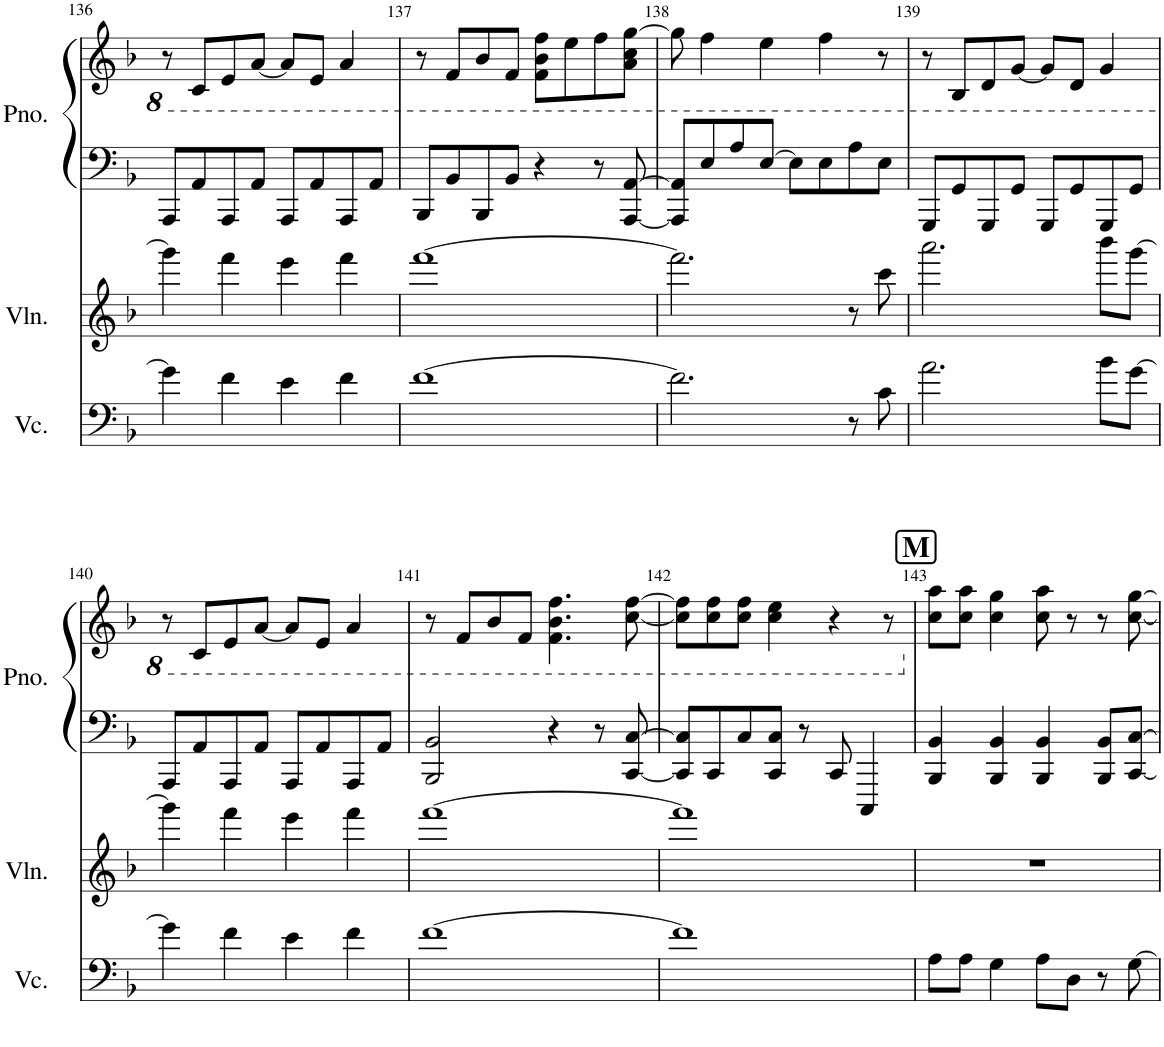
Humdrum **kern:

**kern	**kern	**kern	**kern
*part3	*part2	*part1	*part1
*staff4	*staff3	*staff2	*staff1
*I"Violoncello	*I"Violin	*I"Piano	*
*I'Vc.	*I'Vln.	*I'Pno.	*
!!LO:PB:g=z
*clefF4	*clefG2	*clefF4	*clefG2
*k[b-]	*k[b-]	*k[b-]	*k[b-]
*M4/4	*M4/4	*M4/4	*M4/4
=136	=136	=136	=136
4g\]	4ggg\]	8AAA/L	8r
.	.	8AA/	8C/L
4f\	4fff\	8AAA/	8E/
.	.	8AA/J	[8A/J
4e\	4eee\	8AAA/L	8A/L]
.	.	8AA/	8E/J
4f\	4fff\	8AAA/	4A/
.	.	8AA/J	.
=137	=137	=137	=137
[1f	[1fff	8BBB-/L	8r
.	.	8BB-/	8F/L
.	.	8BBB-/	8B-/
.	.	8BB-/J	8F/J
.	.	4r	8F\ 8B-\ 8f\L
.	.	.	8e\
.	.	8r	8f\
.	.	[8AAA/ [8AA/	8A\ 8c\ [8g\J
=138	=138	=138	=138
2.f\]	2.fff\]	8AAA/] 8AA/]L	8g\]
.	.	8E/	4f\
.	.	8A/	.
.	.	[8E/J	4e\
.	.	8E\L]	.
.	.	8E\	4f\
8r	8r	8A\	.
8c\	8ccc\	8E\J	8r
=139	=139	=139	=139
2.a\	2.aaa\	8GGG/L	8r
.	.	8GG/	8BB-/L
.	.	8GGG/	8D/
.	.	8GG/J	[8G/J
.	.	8GGG/L	8G/L]
.	.	8GG/	8D/J
8b-\L	8bbb-\L	8GGG/	4G/
[8g\J	[8ggg\J	8GG/J	.
!!LO:LB:g=z
=140	=140	=140	=140
4g\]	4ggg\]	8AAA/L	8r
.	.	8AA/	8C/L
4f\	4fff\	8AAA/	8E/
.	.	8AA/J	[8A/J
4e\	4eee\	8AAA/L	8A/L]
.	.	8AA/	8E/J
4f\	4fff\	8AAA/	4A/
.	.	8AA/J	.
=141	=141	=141	=141
[1f	[1fff	2BBB-/ 2BB-/	8r
.	.	.	8F/L
.	.	.	8B-/
.	.	.	8F/J
.	.	4r	4.F\ 4.B-\ 4.f\
.	.	8r	.
.	.	[8CC/ [8C/	[8c\ [8f\
=142	=142	=142	=142
1f]	1fff]	8CC/] 8C/]L	8c\] 8f\]L
.	.	8CC/	8c\ 8f\
.	.	8C/	8c\ 8f\J
.	.	8CC/ 8C/J	4c\ 4e\
.	.	8r	.
.	.	8CC/	4r
.	.	4CCC/	.
.	.	.	8r
!!LO:REH:place=s1:a:B:cj:fs=14:t=M
=143	=143	=143	=143
8A\L	1r	4BBB-/ 4BB-/	8cc\ 8aa\L
8A\J	.	.	8cc\ 8aa\J
4G\	.	4BBB-/ 4BB-/	4cc\ 4gg\
8A\L	.	4BBB-/ 4BB-/	8cc\ 8aa\
8D\J	.	.	8r
8r	.	8BBB-/ 8BB-/L	8r
[8G\	.	[8CC/ [8C/J	[8cc\ [8gg\
=	=	=	=
*-	*-	*-	*-
